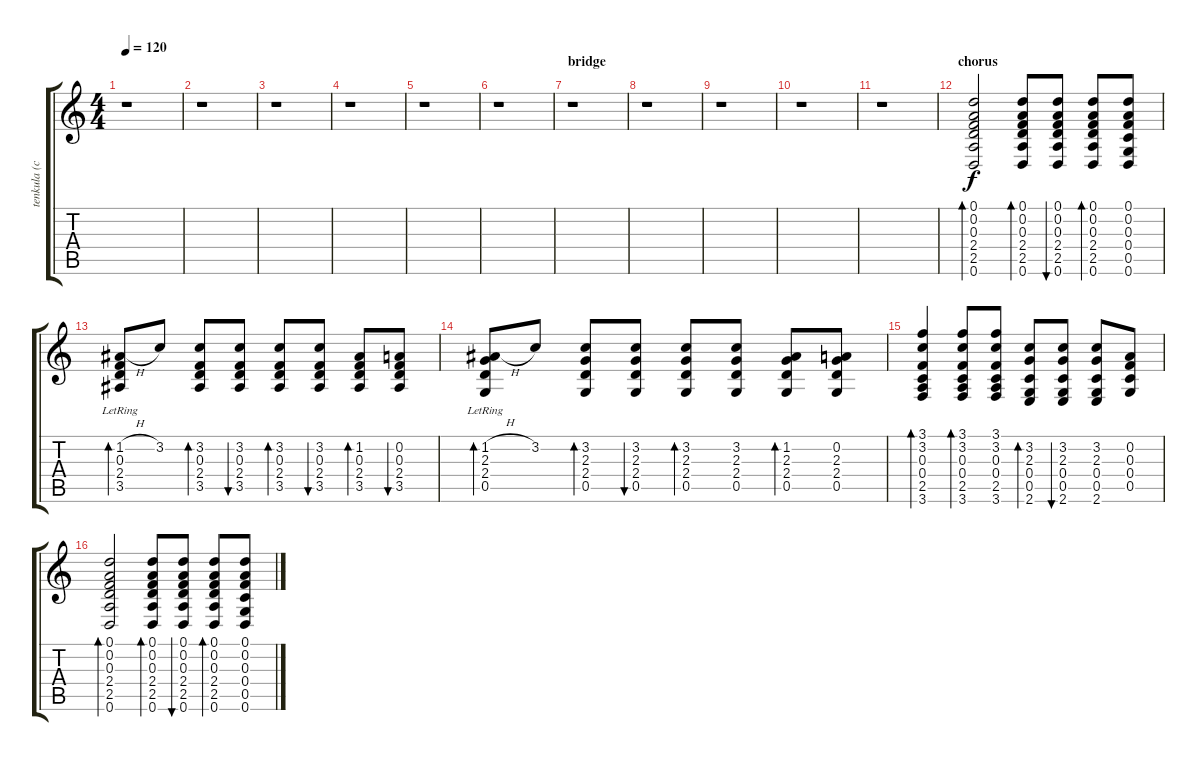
\track ("tenkula (clean)" "tenkula (c") {instrument acousticguitarsteel}
\staff {score tabs}
\tuning (D4 A3 F3 C3 G2 D2) {hide}
\ts (4 4)
\tempo 120
\clef g2
\ks c
r.1{dy f} |
r.1 |
r.1 |
r.1 |
r.1 |
r.1 |
\section ("" "bridge")
r.1 |
r.1 |
r.1 |
r.1 |
r.1 |
\section ("" "chorus")
(0.1 0.2 0.3 2.4 2.5 0.6).2{bd 60} (0.1 0.2 0.3 2.4 2.5 0.6).8{bd 60} (0.1 0.2 0.3 2.4 2.5 0.6).8{bu 60} (0.1 0.2 0.3 2.4 2.5 0.6).8{bd 60} (0.1 0.2 0.3 0.4 0.5 0.6).8 |
(1.2{h} 0.3{lr} 2.4{lr} 3.5{lr}).8{bd 60} 3.2.8 (3.2 0.3 2.4 3.5).8{bd 60} (3.2 0.3 2.4 3.5).8{bu 60} (3.2 0.3 2.4 3.5).8{bd 60} (3.2 0.3 2.4 3.5).8{bu 60} (1.2 0.3 2.4 3.5).8{bd 60} (0.2 0.3 2.4 3.5).8{bu 60} |
(1.2{h} 2.3{lr} 2.4{lr} 0.5{lr}).8{bd 60} 3.2.8 (3.2 2.3 2.4 0.5).8{bd 60} (3.2 2.3 2.4 0.5).8{bu 60} (3.2 2.3 2.4 0.5).8{bd 60} (3.2 2.3 2.4 0.5).8 (1.2 2.3 2.4 0.5).8{bd 60} (0.2 2.3 2.4 0.5).8 |
(3.1 3.2 0.3 0.4 2.5 3.6).4{bd 60} (3.1 3.2 0.3 0.4 2.5 3.6).8{bd 60} (3.1 3.2 0.3 0.4 2.5 3.6).8 (3.2 2.3 0.4 0.5 2.6).8{bd 60} (3.2 2.3 0.4 0.5 2.6).8{bu 60} (3.2 2.3 0.4 0.5 2.6).8 (0.2 0.3 0.4 0.5).8 |
(0.1 0.2 0.3 2.4 2.5 0.6).2{bd 60} (0.1 0.2 0.3 2.4 2.5 0.6).8{bd 60} (0.1 0.2 0.3 2.4 2.5 0.6).8{bu 60} (0.1 0.2 0.3 2.4 2.5 0.6).8{bd 60} (0.1 0.2 0.3 0.4 0.5 0.6).8
